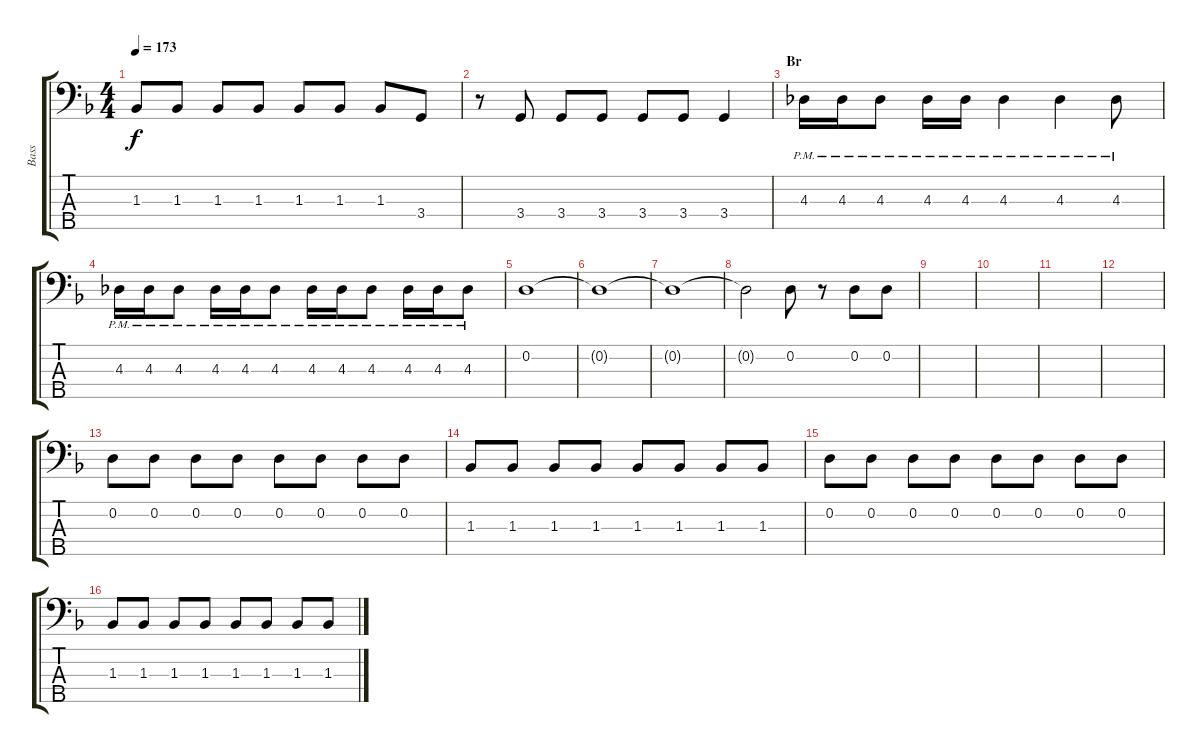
\track ("Bass" "Bass") {instrument electricbasspick}
\staff {score tabs}
\tuning (G2 D2 A1 E1 B0) {hide}
\ts (4 4)
\tempo 173
\clef f4
\ks dminor
1.3.8{dy f} 1.3.8 1.3.8 1.3.8 1.3.8 1.3.8 1.3.8 3.4.8 |
r.8 3.4.8 3.4.8 3.4.8 3.4.8 3.4.8 3.4.4 |
\section ("" "Br")
4.3{pm}.16 4.3{pm}.16 4.3{pm}.8 4.3{pm}.16 4.3{pm}.16 4.3{pm}.4 4.3{pm}.4 4.3{pm}.8 |
4.3{pm}.16 4.3{pm}.16 4.3{pm}.8 4.3{pm}.16 4.3{pm}.16 4.3{pm}.8 4.3{pm}.16 4.3{pm}.16 4.3{pm}.8 4.3{pm}.16 4.3{pm}.16 4.3{pm}.8 |
0.2.1 |
0.2{t}.1 |
0.2{t}.1 |
0.2{t}.2 0.2.8 r.8 0.2.8 0.2.8 |
|
|
|
|
0.2.8 0.2.8 0.2.8 0.2.8 0.2.8 0.2.8 0.2.8 0.2.8 |
1.3.8 1.3.8 1.3.8 1.3.8 1.3.8 1.3.8 1.3.8 1.3.8 |
0.2.8 0.2.8 0.2.8 0.2.8 0.2.8 0.2.8 0.2.8 0.2.8 |
1.3.8 1.3.8 1.3.8 1.3.8 1.3.8 1.3.8 1.3.8 1.3.8
